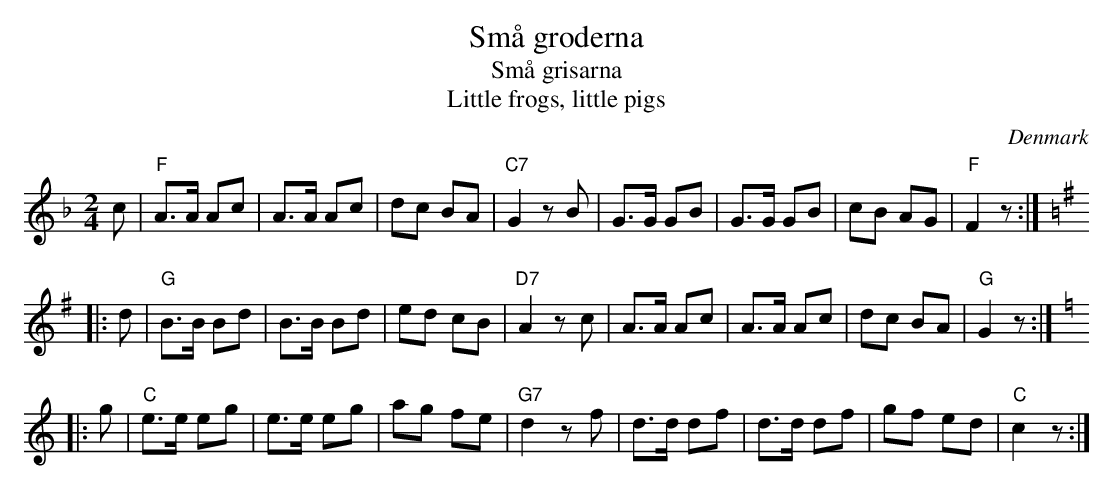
X:1
T: Sm\aa groderna
T: Sm\aa grisarna
T: Little frogs, little pigs
O: Denmark
M: 2/4
L: 1/8
K: F
   c | "F"A>A Ac | A>A Ac | dc BA | "C7"G2 zB | G>G GB | G>G GB | cB AG | "F"F2 z :|
K: G
|: d | "G"B>B Bd | B>B Bd | ed cB | "D7"A2 zc | A>A Ac | A>A Ac | dc BA | "G"G2 z :|
K: C
|: g | "C"e>e eg | e>e eg | ag fe | "G7"d2 zf | d>d df | d>d df | gf ed | "C"c2 z :|
